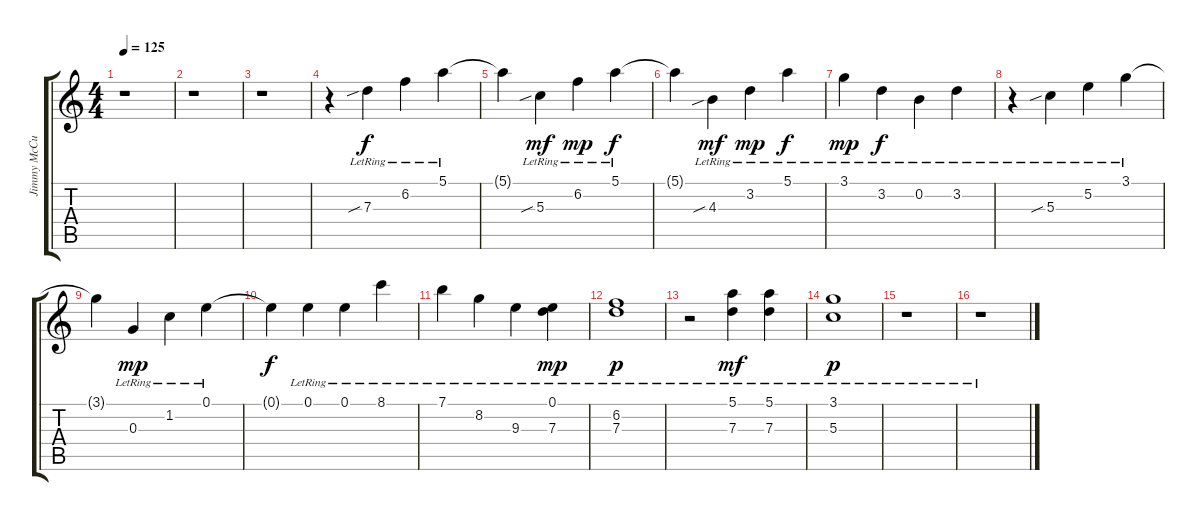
\track ("Jimmy McCulloch" "Jimmy McCu") {instrument distortionguitar}
\staff {score tabs}
\tuning (E4 B3 G3 D3 A2 E2) {hide}
\ts (4 4)
\tempo 125
\clef g2
\ks c
r.1{dy p} |
r.1 |
r.1 |
r.4 7.3{sib lr}.4{dy f} 6.2{lr}.4 5.1{lr}.4 |
5.1{t}.4 5.3{sib lr}.4{dy mf} 6.2{lr}.4{dy mp} 5.1{lr}.4{dy f} |
5.1{t}.4 4.3{sib lr}.4{dy mf} 3.2{lr}.4{dy mp} 5.1{lr}.4{dy f} |
3.1{lr}.4{dy mp} 3.2{lr}.4{dy f} 0.2{lr}.4 3.2{lr}.4 |
r.4 5.3{sib lr}.4 5.2{lr}.4 3.1{lr}.4 |
3.1{t}.4 0.3{lr}.4{dy mp} 1.2{lr}.4 0.1{lr}.4 |
0.1{t}.4{dy f} 0.1{lr}.4 0.1{lr}.4 8.1{lr}.4 |
7.1{lr}.4 8.2{lr}.4 9.3{lr}.4 (0.1 7.3{lr}).4{dy mp} |
(6.2 7.3{lr}).1{dy p} |
r.2 (5.1 7.3{lr}).4{dy mf} (5.1 7.3{lr}).4 |
(3.1 5.3{lr}).1{dy p} |
r.1 |
r.1
